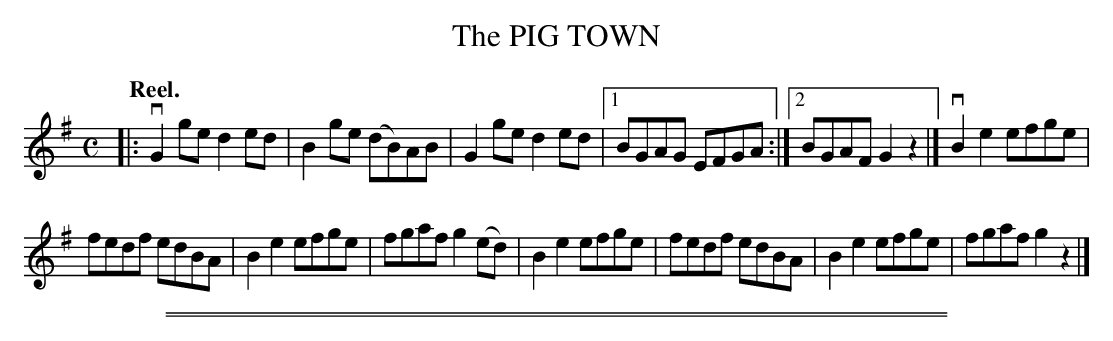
X:1
T: The PIG TOWN
Q: "Reel."
M: C
L: 1/8
K: G
|:\
vG2ge d2ed | B2ge (dB)AB |\
G2ge d2ed |[1 BGAG EFGA :|[2 BGAF G2z2 |]\
vB2e2 efge |
fedf edBA |\
B2e2 efge | fgaf g2(ed) |\
B2e2 efge | fedf edBA |\
B2e2 efge | fgaf g2z2 |]
